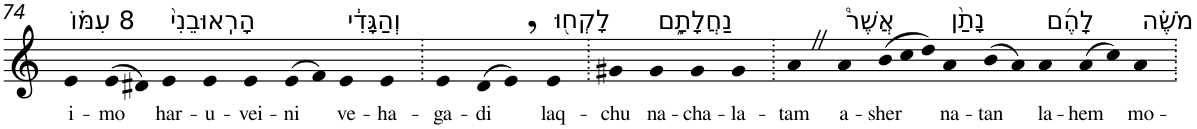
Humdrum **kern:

**kern	**text
*part1	*part1
*staff1	*staff1
*I"Piano	*
*I'Pno	*
!!LO:PB:g=z
*clefG2	*
*k[]	*
=74	=74
!LO:TX:a:t=8 עִמּ֗וֹ	!
!	!LO:LY:b
4e	i-
!	!LO:LY:b
(>8e	-mo
8d#X)	.
!LO:TX:a:t=הָרֽאוּבֵנִי֙	!
!	!LO:LY:b
4e	har-
!	!LO:LY:b
4e	-u-
!	!LO:LY:b
4e	-vei-
!	!LO:LY:b
(>8e	-ni
8f)	.
!LO:TX:a:t=וְהַגָּדִ֔י	!
!	!LO:LY:b
4e	ve-
!	!LO:LY:b
4e	-ha-
=75.	=75.
!	!LO:LY:b
4e	-ga-
!	!LO:LY:b
(>8d	-di
8e,)	.
!LO:TX:a:t=לָקְח֖וּ	!
!	!LO:LY:b
4e	laq-
=76.	=76.
!	!LO:LY:b
4g#X	-chu
!LO:TX:a:t=נַחֲלָתָ֑ם	!
!	!LO:LY:b
4g#	na-
!	!LO:LY:b
4g#	-cha-
!	!LO:LY:b
4g#	-la-
=77.	=77.
!	!LO:LY:b
4aZ	-tam
!LO:TX:a:t=אֲשֶׁר֩	!
!	!LO:LY:b
4a	a-
*Xtuplet	*
!	!LO:LY:b
(>12b	-sher
12cc	.
12dd)	.
!LO:TX:a:t=נָתַ֨ן	!
!	!LO:LY:b
4a	na-
!	!LO:LY:b
(>8b	-tan
8a)	.
!LO:TX:a:t=לָהֶ֜ם	!
!	!LO:LY:b
4a	la-
!	!LO:LY:b
(>8a	-hem
8cc)	.
!LO:TX:a:t=מֹשֶׁ֗ה	!
!	!LO:LY:b
4a	mo-
=.	=.
*-	*-
